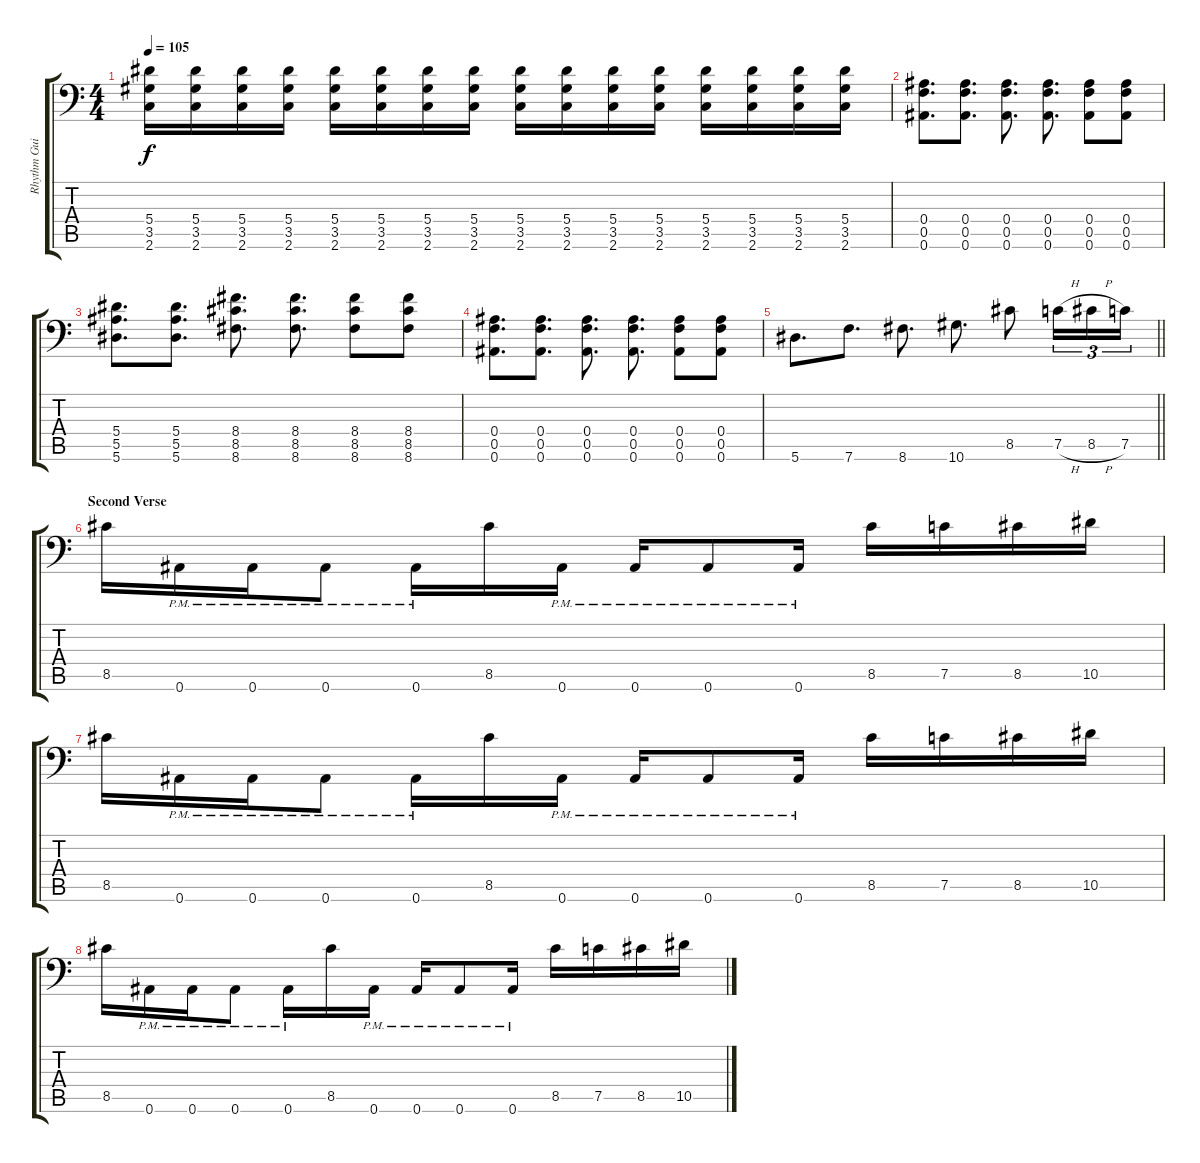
\track ("Rhythm Guitar 2" "Rhythm Gui") {instrument distortionguitar}
\staff {score tabs}
\tuning (C4 G3 Eb3 Bb2 F2 Bb1) {hide}
\ts (4 4)
\tempo 105
\clef f4
\ks c
(5.4 3.5 2.6).16{dy f} (5.4 3.5 2.6).16 (5.4 3.5 2.6).16 (5.4 3.5 2.6).16 (5.4 3.5 2.6).16 (5.4 3.5 2.6).16 (5.4 3.5 2.6).16 (5.4 3.5 2.6).16 (5.4 3.5 2.6).16 (5.4 3.5 2.6).16 (5.4 3.5 2.6).16 (5.4 3.5 2.6).16 (5.4 3.5 2.6).16 (5.4 3.5 2.6).16 (5.4 3.5 2.6).16 (5.4 3.5 2.6).16 |
(0.4 0.5 0.6).8{d} (0.4 0.5 0.6).8{d} (0.4 0.5 0.6).8{d} (0.4 0.5 0.6).8{d} (0.4 0.5 0.6).8 (0.4 0.5 0.6).8 |
(5.4 5.5 5.6).8{d} (5.4 5.5 5.6).8{d} (8.4 8.5 8.6).8{d} (8.4 8.5 8.6).8{d} (8.4 8.5 8.6).8 (8.4 8.5 8.6).8 |
(0.4 0.5 0.6).8{d} (0.4 0.5 0.6).8{d} (0.4 0.5 0.6).8{d} (0.4 0.5 0.6).8{d} (0.4 0.5 0.6).8 (0.4 0.5 0.6).8 |
\barLineRight lightlight
5.6.8{d} 7.6.8{d} 8.6.8{d} 10.6.8{d} 8.5.8 7.5{h}.16{tu (3 2)} 8.5{h}.16{tu (3 2)} 7.5.16{tu (3 2)} |
\section ("" "Second Verse")
8.5.16 0.6{pm}.16 0.6{pm}.16 0.6{pm}.8 0.6{pm}.16 8.5.16 0.6{pm}.16 0.6{pm}.16 0.6{pm}.8 0.6{pm}.16 8.5.16 7.5.16 8.5.16 10.5.16 |
8.5.16 0.6{pm}.16 0.6{pm}.16 0.6{pm}.8 0.6{pm}.16 8.5.16 0.6{pm}.16 0.6{pm}.16 0.6{pm}.8 0.6{pm}.16 8.5.16 7.5.16 8.5.16 10.5.16 |
8.5.16 0.6{pm}.16 0.6{pm}.16 0.6{pm}.8 0.6{pm}.16 8.5.16 0.6{pm}.16 0.6{pm}.16 0.6{pm}.8 0.6{pm}.16 8.5.16 7.5.16 8.5.16 10.5.16
